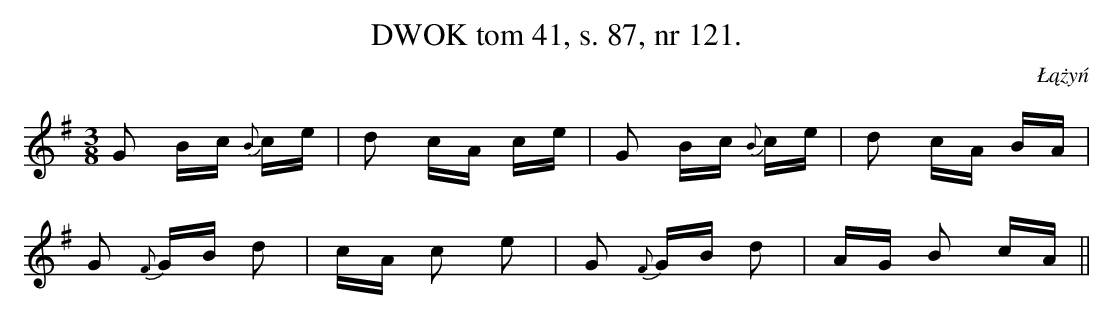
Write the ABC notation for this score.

X:1
T:DWOK tom 41, s. 87, nr 121.
O:Łążyń
L:1/16
M:3/8
K:G
G2 Bc {B }ce|d2 cA ce|G2 Bc {B }ce|d2 cA BA|
G2 {F }GB d2|cA c2 e2|G2 {F }GB d2|AG B2 cA||
